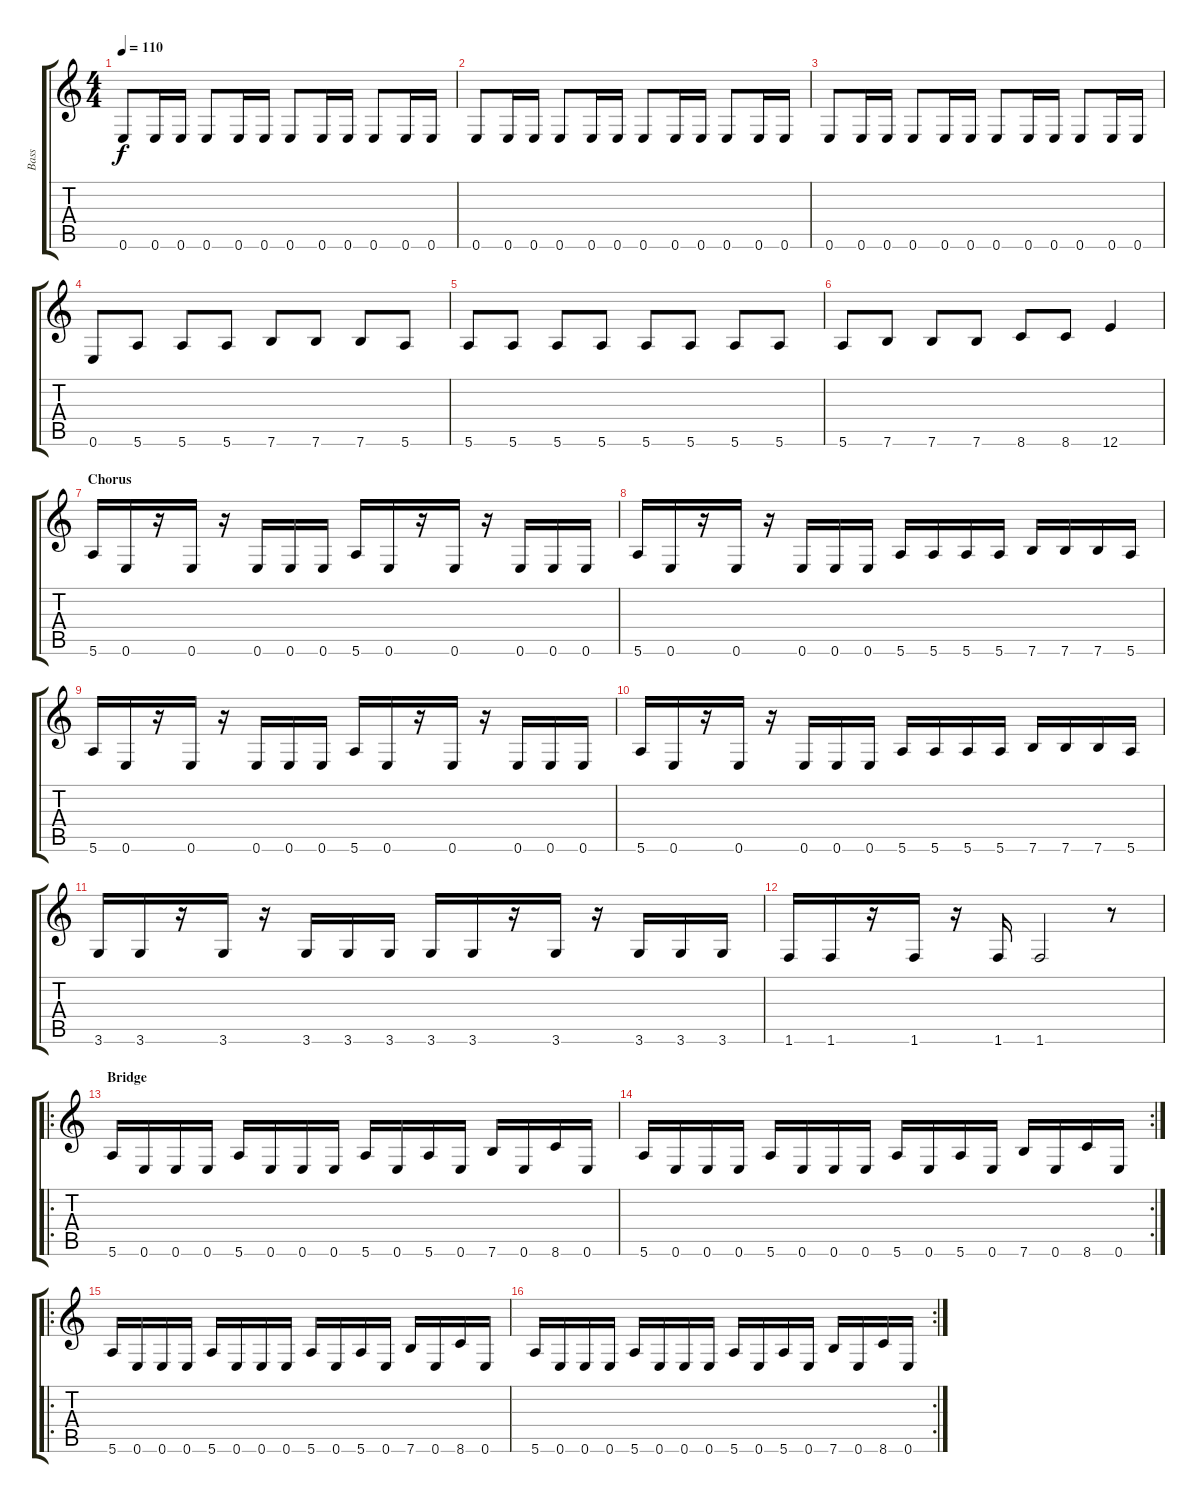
\track ("Bass" "Bass") {instrument electricbasspick}
\staff {score tabs}
\tuning (E4 B3 G3 D3 A2 E2) {hide}
\ts (4 4)
\tempo 110
\clef g2
\ks c
0.6.8{dy f} 0.6.16 0.6.16 0.6.8 0.6.16 0.6.16 0.6.8 0.6.16 0.6.16 0.6.8 0.6.16 0.6.16 |
0.6.8 0.6.16 0.6.16 0.6.8 0.6.16 0.6.16 0.6.8 0.6.16 0.6.16 0.6.8 0.6.16 0.6.16 |
0.6.8 0.6.16 0.6.16 0.6.8 0.6.16 0.6.16 0.6.8 0.6.16 0.6.16 0.6.8 0.6.16 0.6.16 |
0.6.8 5.6.8 5.6.8 5.6.8 7.6.8 7.6.8 7.6.8 5.6.8 |
5.6.8 5.6.8 5.6.8 5.6.8 5.6.8 5.6.8 5.6.8 5.6.8 |
5.6.8 7.6.8 7.6.8 7.6.8 8.6.8 8.6.8 12.6.4 |
\section ("" "Chorus")
5.6.16 0.6.16 r.16 0.6.16 r.16 0.6.16 0.6.16 0.6.16 5.6.16 0.6.16 r.16 0.6.16 r.16 0.6.16 0.6.16 0.6.16 |
5.6.16 0.6.16 r.16 0.6.16 r.16 0.6.16 0.6.16 0.6.16 5.6.16 5.6.16 5.6.16 5.6.16 7.6.16 7.6.16 7.6.16 5.6.16 |
5.6.16 0.6.16 r.16 0.6.16 r.16 0.6.16 0.6.16 0.6.16 5.6.16 0.6.16 r.16 0.6.16 r.16 0.6.16 0.6.16 0.6.16 |
5.6.16 0.6.16 r.16 0.6.16 r.16 0.6.16 0.6.16 0.6.16 5.6.16 5.6.16 5.6.16 5.6.16 7.6.16 7.6.16 7.6.16 5.6.16 |
3.6.16 3.6.16 r.16 3.6.16 r.16 3.6.16 3.6.16 3.6.16 3.6.16 3.6.16 r.16 3.6.16 r.16 3.6.16 3.6.16 3.6.16 |
1.6.16 1.6.16 r.16 1.6.16 r.16 1.6.16 1.6.2 r.8 |
\ro
\section ("" "Bridge")
5.6.16 0.6.16 0.6.16 0.6.16 5.6.16 0.6.16 0.6.16 0.6.16 5.6.16 0.6.16 5.6.16 0.6.16 7.6.16 0.6.16 8.6.16 0.6.16 |
\rc 2
5.6.16 0.6.16 0.6.16 0.6.16 5.6.16 0.6.16 0.6.16 0.6.16 5.6.16 0.6.16 5.6.16 0.6.16 7.6.16 0.6.16 8.6.16 0.6.16 |
\ro
5.6.16 0.6.16 0.6.16 0.6.16 5.6.16 0.6.16 0.6.16 0.6.16 5.6.16 0.6.16 5.6.16 0.6.16 7.6.16 0.6.16 8.6.16 0.6.16 |
\rc 2
5.6.16 0.6.16 0.6.16 0.6.16 5.6.16 0.6.16 0.6.16 0.6.16 5.6.16 0.6.16 5.6.16 0.6.16 7.6.16 0.6.16 8.6.16 0.6.16
